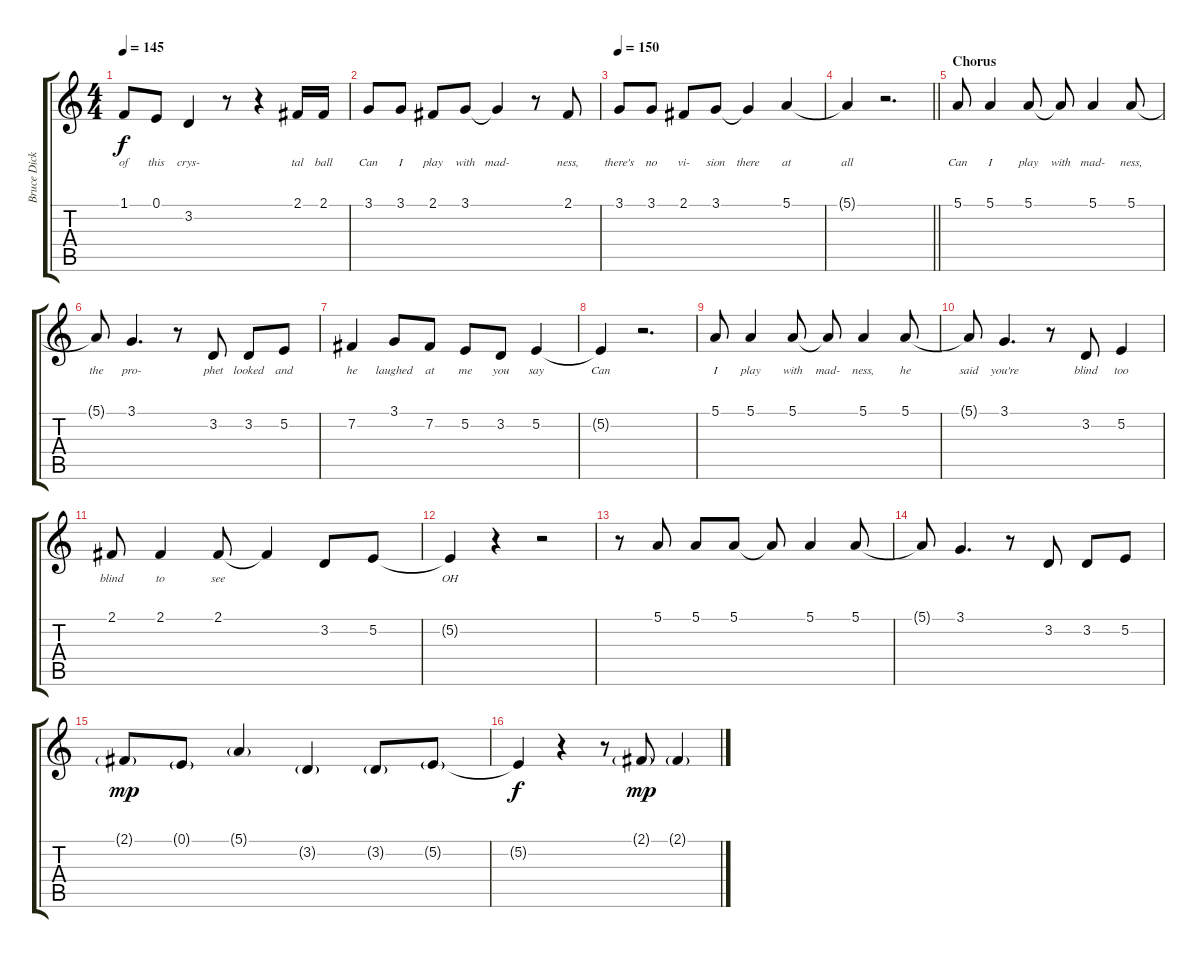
\track ("Bruce Dickinson" "Bruce Dick") {instrument lead2sawtooth}
\staff {score tabs}
\tuning (E4 B3 G3 D3 A2 E2) {hide}
\ts (4 4)
\tempo 145
\clef g2
\ks c
1.1.8{lyrics (0 "of") lyrics (1 "") lyrics (2 "") lyrics (3 "") lyrics (4 "") dy f} 0.1.8{lyrics (0 "this") lyrics (1 "") lyrics (2 "") lyrics (3 "") lyrics (4 "")} 3.2.4{lyrics (0 "crys-") lyrics (1 "") lyrics (2 "") lyrics (3 "") lyrics (4 "")} r.8 r.4 2.1.16{lyrics (0 "tal") lyrics (1 "") lyrics (2 "") lyrics (3 "") lyrics (4 "")} 2.1.16{lyrics (0 "ball") lyrics (1 "") lyrics (2 "") lyrics (3 "") lyrics (4 "")} |
3.1.8{lyrics (0 "Can") lyrics (1 "") lyrics (2 "") lyrics (3 "") lyrics (4 "")} 3.1.8{lyrics (0 "I") lyrics (1 "") lyrics (2 "") lyrics (3 "") lyrics (4 "")} 2.1.8{lyrics (0 "play") lyrics (1 "") lyrics (2 "") lyrics (3 "") lyrics (4 "")} 3.1.8{lyrics (0 "with") lyrics (1 "") lyrics (2 "") lyrics (3 "") lyrics (4 "")} 3.1{t}.4{lyrics (0 "mad-") lyrics (1 "") lyrics (2 "") lyrics (3 "") lyrics (4 "")} r.8 2.1.8{lyrics (0 "ness,") lyrics (1 "") lyrics (2 "") lyrics (3 "") lyrics (4 "")} |
\tempo 150
3.1.8{lyrics (0 "there's") lyrics (1 "") lyrics (2 "") lyrics (3 "") lyrics (4 "")} 3.1.8{lyrics (0 "no") lyrics (1 "") lyrics (2 "") lyrics (3 "") lyrics (4 "")} 2.1.8{lyrics (0 "vi-") lyrics (1 "") lyrics (2 "") lyrics (3 "") lyrics (4 "")} 3.1.8{lyrics (0 "sion") lyrics (1 "") lyrics (2 "") lyrics (3 "") lyrics (4 "")} 3.1{t}.4{lyrics (0 "there") lyrics (1 "") lyrics (2 "") lyrics (3 "") lyrics (4 "")} 5.1.4{lyrics (0 "at") lyrics (1 "") lyrics (2 "") lyrics (3 "") lyrics (4 "")} |
\barLineRight lightlight
5.1{t}.4{lyrics (0 "all") lyrics (1 "") lyrics (2 "") lyrics (3 "") lyrics (4 "")} r.2{d} |
\section ("" "Chorus")
5.1.8{lyrics (0 "Can") lyrics (1 "") lyrics (2 "") lyrics (3 "") lyrics (4 "")} 5.1.4{lyrics (0 "I") lyrics (1 "") lyrics (2 "") lyrics (3 "") lyrics (4 "")} 5.1.8{lyrics (0 "play") lyrics (1 "") lyrics (2 "") lyrics (3 "") lyrics (4 "")} 5.1{t}.8{lyrics (0 "with") lyrics (1 "") lyrics (2 "") lyrics (3 "") lyrics (4 "")} 5.1.4{lyrics (0 "mad-") lyrics (1 "") lyrics (2 "") lyrics (3 "") lyrics (4 "")} 5.1.8{lyrics (0 "ness,") lyrics (1 "") lyrics (2 "") lyrics (3 "") lyrics (4 "")} |
5.1{t}.8{lyrics (0 "the") lyrics (1 "") lyrics (2 "") lyrics (3 "") lyrics (4 "")} 3.1.4{d lyrics (0 "pro-") lyrics (1 "") lyrics (2 "") lyrics (3 "") lyrics (4 "")} r.8 3.2.8{lyrics (0 "phet") lyrics (1 "") lyrics (2 "") lyrics (3 "") lyrics (4 "")} 3.2.8{lyrics (0 "looked") lyrics (1 "") lyrics (2 "") lyrics (3 "") lyrics (4 "")} 5.2.8{lyrics (0 "and") lyrics (1 "") lyrics (2 "") lyrics (3 "") lyrics (4 "")} |
7.2.4{lyrics (0 "he") lyrics (1 "") lyrics (2 "") lyrics (3 "") lyrics (4 "")} 3.1.8{lyrics (0 "laughed") lyrics (1 "") lyrics (2 "") lyrics (3 "") lyrics (4 "")} 7.2.8{lyrics (0 "at") lyrics (1 "") lyrics (2 "") lyrics (3 "") lyrics (4 "")} 5.2.8{lyrics (0 "me") lyrics (1 "") lyrics (2 "") lyrics (3 "") lyrics (4 "")} 3.2.8{lyrics (0 "you") lyrics (1 "") lyrics (2 "") lyrics (3 "") lyrics (4 "")} 5.2.4{lyrics (0 "say") lyrics (1 "") lyrics (2 "") lyrics (3 "") lyrics (4 "")} |
5.2{t}.4{lyrics (0 "Can") lyrics (1 "") lyrics (2 "") lyrics (3 "") lyrics (4 "")} r.2{d} |
5.1.8{lyrics (0 "I") lyrics (1 "") lyrics (2 "") lyrics (3 "") lyrics (4 "")} 5.1.4{lyrics (0 "play") lyrics (1 "") lyrics (2 "") lyrics (3 "") lyrics (4 "")} 5.1.8{lyrics (0 "with") lyrics (1 "") lyrics (2 "") lyrics (3 "") lyrics (4 "")} 5.1{t}.8{lyrics (0 "mad-") lyrics (1 "") lyrics (2 "") lyrics (3 "") lyrics (4 "")} 5.1.4{lyrics (0 "ness,") lyrics (1 "") lyrics (2 "") lyrics (3 "") lyrics (4 "")} 5.1.8{lyrics (0 "he") lyrics (1 "") lyrics (2 "") lyrics (3 "") lyrics (4 "")} |
5.1{t}.8{lyrics (0 "said") lyrics (1 "") lyrics (2 "") lyrics (3 "") lyrics (4 "")} 3.1.4{d lyrics (0 "you're") lyrics (1 "") lyrics (2 "") lyrics (3 "") lyrics (4 "")} r.8 3.2.8{lyrics (0 "blind") lyrics (1 "") lyrics (2 "") lyrics (3 "") lyrics (4 "")} 5.2.4{lyrics (0 "too") lyrics (1 "") lyrics (2 "") lyrics (3 "") lyrics (4 "")} |
2.1.8{lyrics (0 "blind") lyrics (1 "") lyrics (2 "") lyrics (3 "") lyrics (4 "")} 2.1.4{lyrics (0 "to") lyrics (1 "") lyrics (2 "") lyrics (3 "") lyrics (4 "")} 2.1.8{lyrics (0 "see") lyrics (1 "") lyrics (2 "") lyrics (3 "") lyrics (4 "")} 2.1{t}.4{lyrics (0 "") lyrics (1 "") lyrics (2 "") lyrics (3 "") lyrics (4 "")} 3.2.8{lyrics (0 "") lyrics (1 "") lyrics (2 "") lyrics (3 "") lyrics (4 "")} 5.2.8{lyrics (0 "") lyrics (1 "") lyrics (2 "") lyrics (3 "") lyrics (4 "")} |
5.2{t}.4{lyrics (0 "OH") lyrics (1 "") lyrics (2 "") lyrics (3 "") lyrics (4 "")} r.4 r.2 |
r.8 5.1.8{lyrics (0 "") lyrics (1 "") lyrics (2 "") lyrics (3 "") lyrics (4 "")} 5.1.8{lyrics (0 "") lyrics (1 "") lyrics (2 "") lyrics (3 "") lyrics (4 "")} 5.1.8{lyrics (0 "") lyrics (1 "") lyrics (2 "") lyrics (3 "") lyrics (4 "")} 5.1{t}.8{lyrics (0 "") lyrics (1 "") lyrics (2 "") lyrics (3 "") lyrics (4 "")} 5.1.4{lyrics (0 "") lyrics (1 "") lyrics (2 "") lyrics (3 "") lyrics (4 "")} 5.1.8{lyrics (0 "") lyrics (1 "") lyrics (2 "") lyrics (3 "") lyrics (4 "")} |
5.1{t}.8{lyrics (0 "") lyrics (1 "") lyrics (2 "") lyrics (3 "") lyrics (4 "")} 3.1.4{d lyrics (0 "") lyrics (1 "") lyrics (2 "") lyrics (3 "") lyrics (4 "")} r.8 3.2.8{lyrics (0 "") lyrics (1 "") lyrics (2 "") lyrics (3 "") lyrics (4 "")} 3.2.8{lyrics (0 "") lyrics (1 "") lyrics (2 "") lyrics (3 "") lyrics (4 "")} 5.2.8{lyrics (0 "") lyrics (1 "") lyrics (2 "") lyrics (3 "") lyrics (4 "")} |
2.1{g}.8{lyrics (0 "") lyrics (1 "") lyrics (2 "") lyrics (3 "") lyrics (4 "") dy mp} 0.1{g}.8{lyrics (0 "") lyrics (1 "") lyrics (2 "") lyrics (3 "") lyrics (4 "")} 5.1{g}.4{lyrics (0 "") lyrics (1 "") lyrics (2 "") lyrics (3 "") lyrics (4 "")} 3.2{g}.4{lyrics (0 "") lyrics (1 "") lyrics (2 "") lyrics (3 "") lyrics (4 "")} 3.2{g}.8{lyrics (0 "") lyrics (1 "") lyrics (2 "") lyrics (3 "") lyrics (4 "")} 5.2{g}.8{lyrics (0 "") lyrics (1 "") lyrics (2 "") lyrics (3 "") lyrics (4 "")} |
5.2{t}.4{lyrics (0 "") lyrics (1 "") lyrics (2 "") lyrics (3 "") lyrics (4 "") dy f} r.4 r.8 2.1{g}.8{lyrics (0 "") lyrics (1 "") lyrics (2 "") lyrics (3 "") lyrics (4 "") dy mp} 2.1{g}.4{lyrics (0 "") lyrics (1 "") lyrics (2 "") lyrics (3 "") lyrics (4 "")}
